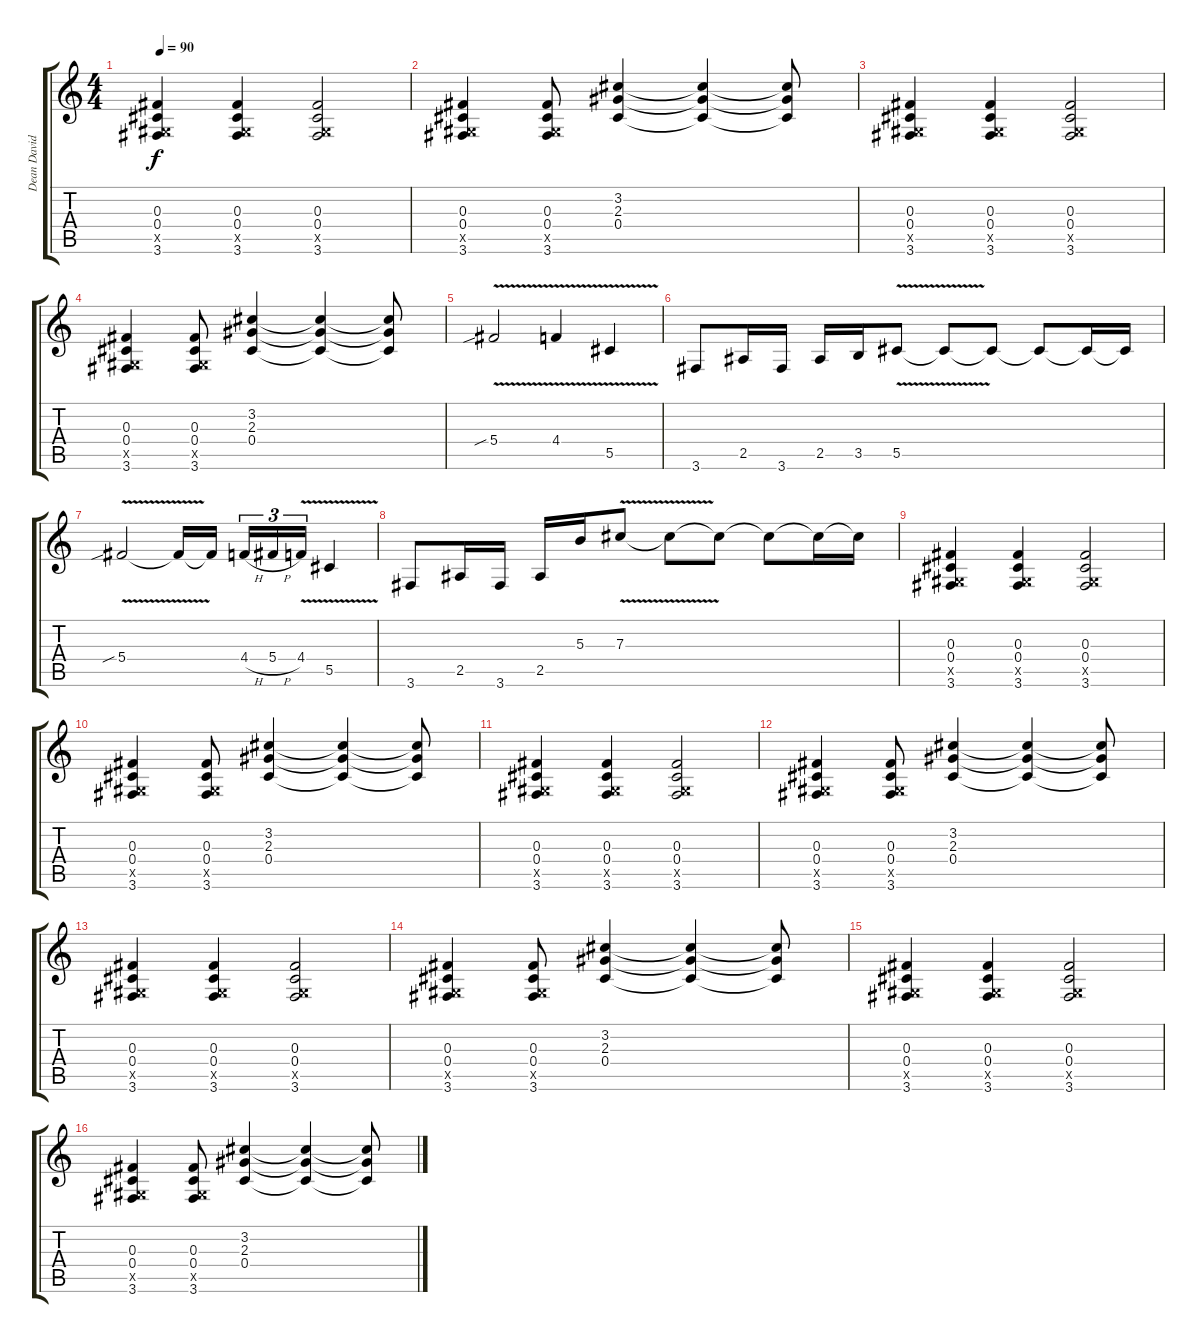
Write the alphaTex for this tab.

\track ("Dean Davidson" "Dean David") {instrument overdrivenguitar}
\staff {score tabs}
\tuning (Eb4 Bb3 Gb3 Db3 Ab2 Eb2) {hide}
\ts (4 4)
\tempo 90
\clef g2
\ks c
(0.3 0.4 0.5{x} 3.6).4{dy f} (0.3 0.4 0.5{x} 3.6).4 (0.3 0.4 0.5{x} 3.6).2 |
(0.3 0.4 0.5{x} 3.6).4 (0.3 0.4 0.5{x} 3.6).8 (3.2 2.3 0.4).4 (3.2{t} 2.3{t} 0.4{t}).4 (3.2{t} 2.3{t} 0.4{t}).8 |
(0.3 0.4 0.5{x} 3.6).4 (0.3 0.4 0.5{x} 3.6).4 (0.3 0.4 0.5{x} 3.6).2 |
(0.3 0.4 0.5{x} 3.6).4 (0.3 0.4 0.5{x} 3.6).8 (3.2 2.3 0.4).4 (3.2{t} 2.3{t} 0.4{t}).4 (3.2{t} 2.3{t} 0.4{t}).8 |
5.4{v sib}.2 4.4{v}.4 5.5{v}.4 |
3.6.8 2.5.16 3.6.16 2.5.16 3.5.16 5.5{v}.8 5.5{t}.8 5.5{t}.8 5.5{t}.8 5.5{t}.16 5.5{t}.16 |
5.4{v sib}.2 5.4{t}.16 5.4{t}.16{beam splitsecondary} 4.4{h}.16{tu (3 2)} 5.4{h}.16{tu (3 2)} 4.4{v}.16{tu (3 2)} 5.5{v}.4 |
3.6.8 2.5.16 3.6.16 2.5.16 5.3.16 7.3{v}.8 7.3{t}.8 7.3{t}.8 7.3{t}.8 7.3{t}.16 7.3{t}.16 |
(0.3 0.4 0.5{x} 3.6).4 (0.3 0.4 0.5{x} 3.6).4 (0.3 0.4 0.5{x} 3.6).2 |
(0.3 0.4 0.5{x} 3.6).4 (0.3 0.4 0.5{x} 3.6).8 (3.2 2.3 0.4).4 (3.2{t} 2.3{t} 0.4{t}).4 (3.2{t} 2.3{t} 0.4{t}).8 |
(0.3 0.4 0.5{x} 3.6).4 (0.3 0.4 0.5{x} 3.6).4 (0.3 0.4 0.5{x} 3.6).2 |
(0.3 0.4 0.5{x} 3.6).4 (0.3 0.4 0.5{x} 3.6).8 (3.2 2.3 0.4).4 (3.2{t} 2.3{t} 0.4{t}).4 (3.2{t} 2.3{t} 0.4{t}).8 |
(0.3 0.4 0.5{x} 3.6).4 (0.3 0.4 0.5{x} 3.6).4 (0.3 0.4 0.5{x} 3.6).2 |
(0.3 0.4 0.5{x} 3.6).4 (0.3 0.4 0.5{x} 3.6).8 (3.2 2.3 0.4).4 (3.2{t} 2.3{t} 0.4{t}).4 (3.2{t} 2.3{t} 0.4{t}).8 |
(0.3 0.4 0.5{x} 3.6).4 (0.3 0.4 0.5{x} 3.6).4 (0.3 0.4 0.5{x} 3.6).2 |
(0.3 0.4 0.5{x} 3.6).4 (0.3 0.4 0.5{x} 3.6).8 (3.2 2.3 0.4).4 (3.2{t} 2.3{t} 0.4{t}).4 (3.2{t} 2.3{t} 0.4{t}).8
